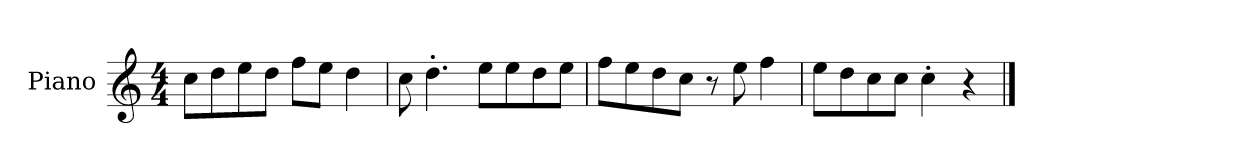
**kern
*part1
*staff1
*I"Piano
*I'P-no
*clefG2
*k[]
*M4/4
*MM90
=1
8cc\L
8dd\
8ee\
8dd\J
8ff\L
8ee\J
4dd\
=2
8cc\
4.dd'\
8ee\L
8ee\
8dd\
8ee\J
=3
8ff\L
8ee\
8dd\
8cc\J
8r
8ee\
4ff\
=4
8ee\L
8dd\
8cc\
8cc\J
4cc'\
4r
==
*-
